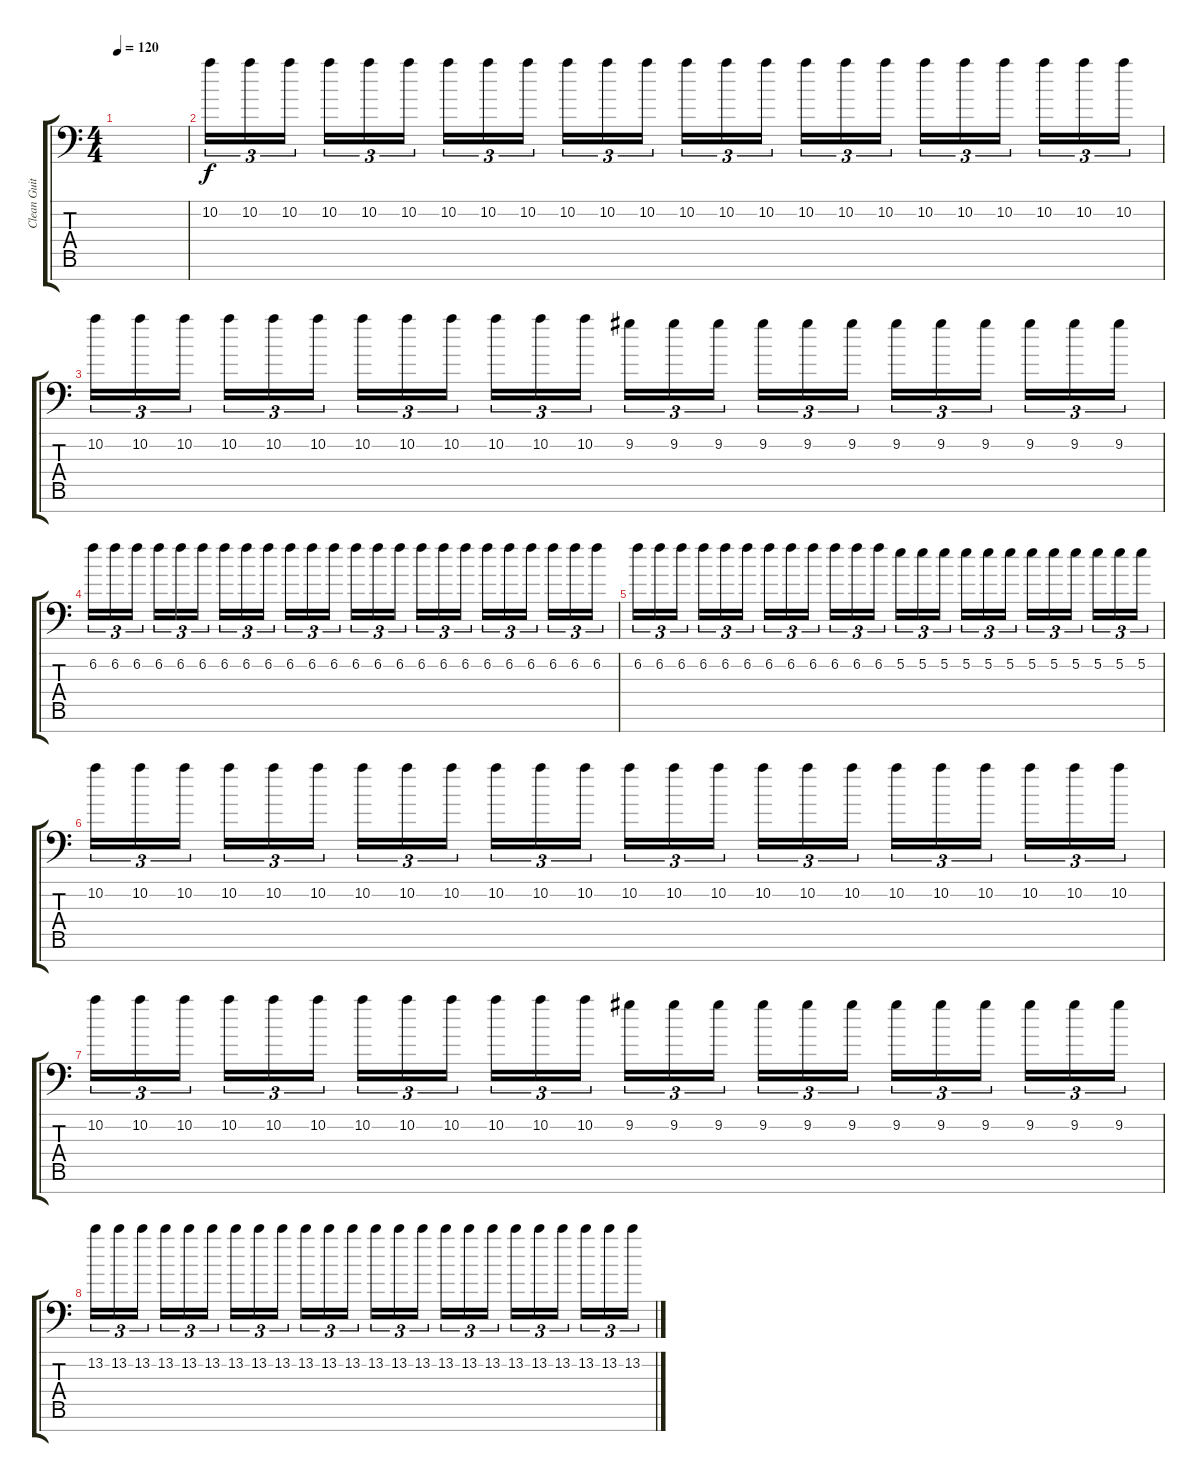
\track ("Clean Guitar Heavy Reverb" "Clean Guit") {instrument electricguitarclean}
\staff {score tabs}
\tuning (E4 B3 G3 D3 A2 E2 C-1) {hide}
\ts (4 4)
\tempo 120
\clef f4
\ks c
|
10.2.16{tu (3 2)} 10.2.16{tu (3 2)} 10.2.16{tu (3 2) beam splitsecondary} 10.2.16{tu (3 2)} 10.2.16{tu (3 2)} 10.2.16{tu (3 2)} 10.2.16{tu (3 2)} 10.2.16{tu (3 2)} 10.2.16{tu (3 2) beam splitsecondary} 10.2.16{tu (3 2)} 10.2.16{tu (3 2)} 10.2.16{tu (3 2)} 10.2.16{tu (3 2)} 10.2.16{tu (3 2)} 10.2.16{tu (3 2) beam splitsecondary} 10.2.16{tu (3 2)} 10.2.16{tu (3 2)} 10.2.16{tu (3 2)} 10.2.16{tu (3 2)} 10.2.16{tu (3 2)} 10.2.16{tu (3 2) beam splitsecondary} 10.2.16{tu (3 2)} 10.2.16{tu (3 2)} 10.2.16{tu (3 2)} |
10.2.16{tu (3 2)} 10.2.16{tu (3 2)} 10.2.16{tu (3 2) beam splitsecondary} 10.2.16{tu (3 2)} 10.2.16{tu (3 2)} 10.2.16{tu (3 2)} 10.2.16{tu (3 2)} 10.2.16{tu (3 2)} 10.2.16{tu (3 2) beam splitsecondary} 10.2.16{tu (3 2)} 10.2.16{tu (3 2)} 10.2.16{tu (3 2)} 9.2.16{tu (3 2)} 9.2.16{tu (3 2)} 9.2.16{tu (3 2) beam splitsecondary} 9.2.16{tu (3 2)} 9.2.16{tu (3 2)} 9.2.16{tu (3 2)} 9.2.16{tu (3 2)} 9.2.16{tu (3 2)} 9.2.16{tu (3 2) beam splitsecondary} 9.2.16{tu (3 2)} 9.2.16{tu (3 2)} 9.2.16{tu (3 2)} |
6.2.16{tu (3 2)} 6.2.16{tu (3 2)} 6.2.16{tu (3 2) beam splitsecondary} 6.2.16{tu (3 2)} 6.2.16{tu (3 2)} 6.2.16{tu (3 2)} 6.2.16{tu (3 2)} 6.2.16{tu (3 2)} 6.2.16{tu (3 2) beam splitsecondary} 6.2.16{tu (3 2)} 6.2.16{tu (3 2)} 6.2.16{tu (3 2)} 6.2.16{tu (3 2)} 6.2.16{tu (3 2)} 6.2.16{tu (3 2) beam splitsecondary} 6.2.16{tu (3 2)} 6.2.16{tu (3 2)} 6.2.16{tu (3 2)} 6.2.16{tu (3 2)} 6.2.16{tu (3 2)} 6.2.16{tu (3 2) beam splitsecondary} 6.2.16{tu (3 2)} 6.2.16{tu (3 2)} 6.2.16{tu (3 2)} |
6.2.16{tu (3 2)} 6.2.16{tu (3 2)} 6.2.16{tu (3 2) beam splitsecondary} 6.2.16{tu (3 2)} 6.2.16{tu (3 2)} 6.2.16{tu (3 2)} 6.2.16{tu (3 2)} 6.2.16{tu (3 2)} 6.2.16{tu (3 2) beam splitsecondary} 6.2.16{tu (3 2)} 6.2.16{tu (3 2)} 6.2.16{tu (3 2)} 5.2.16{tu (3 2)} 5.2.16{tu (3 2)} 5.2.16{tu (3 2) beam splitsecondary} 5.2.16{tu (3 2)} 5.2.16{tu (3 2)} 5.2.16{tu (3 2)} 5.2.16{tu (3 2)} 5.2.16{tu (3 2)} 5.2.16{tu (3 2) beam splitsecondary} 5.2.16{tu (3 2)} 5.2.16{tu (3 2)} 5.2.16{tu (3 2)} |
10.2.16{tu (3 2)} 10.2.16{tu (3 2)} 10.2.16{tu (3 2) beam splitsecondary} 10.2.16{tu (3 2)} 10.2.16{tu (3 2)} 10.2.16{tu (3 2)} 10.2.16{tu (3 2)} 10.2.16{tu (3 2)} 10.2.16{tu (3 2) beam splitsecondary} 10.2.16{tu (3 2)} 10.2.16{tu (3 2)} 10.2.16{tu (3 2)} 10.2.16{tu (3 2)} 10.2.16{tu (3 2)} 10.2.16{tu (3 2) beam splitsecondary} 10.2.16{tu (3 2)} 10.2.16{tu (3 2)} 10.2.16{tu (3 2)} 10.2.16{tu (3 2)} 10.2.16{tu (3 2)} 10.2.16{tu (3 2) beam splitsecondary} 10.2.16{tu (3 2)} 10.2.16{tu (3 2)} 10.2.16{tu (3 2)} |
10.2.16{tu (3 2)} 10.2.16{tu (3 2)} 10.2.16{tu (3 2) beam splitsecondary} 10.2.16{tu (3 2)} 10.2.16{tu (3 2)} 10.2.16{tu (3 2)} 10.2.16{tu (3 2)} 10.2.16{tu (3 2)} 10.2.16{tu (3 2) beam splitsecondary} 10.2.16{tu (3 2)} 10.2.16{tu (3 2)} 10.2.16{tu (3 2)} 9.2.16{tu (3 2)} 9.2.16{tu (3 2)} 9.2.16{tu (3 2) beam splitsecondary} 9.2.16{tu (3 2)} 9.2.16{tu (3 2)} 9.2.16{tu (3 2)} 9.2.16{tu (3 2)} 9.2.16{tu (3 2)} 9.2.16{tu (3 2) beam splitsecondary} 9.2.16{tu (3 2)} 9.2.16{tu (3 2)} 9.2.16{tu (3 2)} |
13.2.16{tu (3 2)} 13.2.16{tu (3 2)} 13.2.16{tu (3 2) beam splitsecondary} 13.2.16{tu (3 2)} 13.2.16{tu (3 2)} 13.2.16{tu (3 2)} 13.2.16{tu (3 2)} 13.2.16{tu (3 2)} 13.2.16{tu (3 2) beam splitsecondary} 13.2.16{tu (3 2)} 13.2.16{tu (3 2)} 13.2.16{tu (3 2)} 13.2.16{tu (3 2)} 13.2.16{tu (3 2)} 13.2.16{tu (3 2) beam splitsecondary} 13.2.16{tu (3 2)} 13.2.16{tu (3 2)} 13.2.16{tu (3 2)} 13.2.16{tu (3 2)} 13.2.16{tu (3 2)} 13.2.16{tu (3 2) beam splitsecondary} 13.2.16{tu (3 2)} 13.2.16{tu (3 2)} 13.2.16{tu (3 2)}
